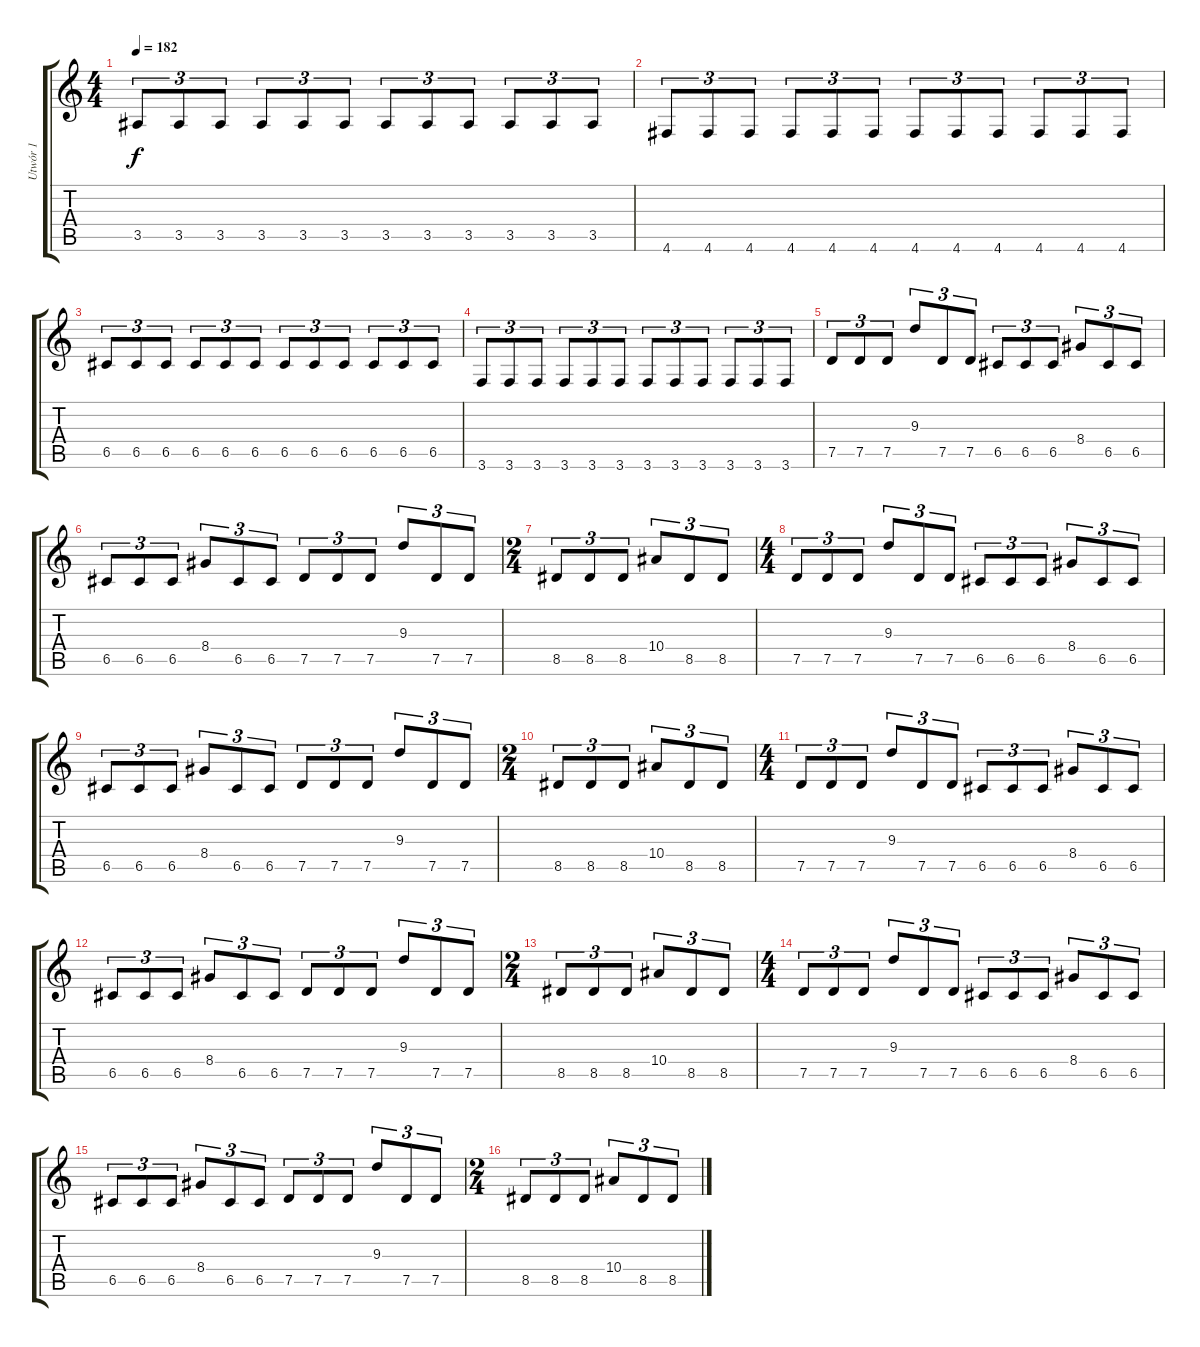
\track ("Utwór 1" "Utwór 1") {instrument distortionguitar}
\staff {score tabs}
\tuning (D4 A3 F3 C3 G2 D2) {hide}
\ts (4 4)
\tempo 182
\clef g2
\ks c
3.5.8{tu (3 2) dy f} 3.5.8{tu (3 2)} 3.5.8{tu (3 2)} 3.5.8{tu (3 2)} 3.5.8{tu (3 2)} 3.5.8{tu (3 2)} 3.5.8{tu (3 2)} 3.5.8{tu (3 2)} 3.5.8{tu (3 2)} 3.5.8{tu (3 2)} 3.5.8{tu (3 2)} 3.5.8{tu (3 2)} |
4.6.8{tu (3 2)} 4.6.8{tu (3 2)} 4.6.8{tu (3 2)} 4.6.8{tu (3 2)} 4.6.8{tu (3 2)} 4.6.8{tu (3 2)} 4.6.8{tu (3 2)} 4.6.8{tu (3 2)} 4.6.8{tu (3 2)} 4.6.8{tu (3 2)} 4.6.8{tu (3 2)} 4.6.8{tu (3 2)} |
6.5.8{tu (3 2)} 6.5.8{tu (3 2)} 6.5.8{tu (3 2)} 6.5.8{tu (3 2)} 6.5.8{tu (3 2)} 6.5.8{tu (3 2)} 6.5.8{tu (3 2)} 6.5.8{tu (3 2)} 6.5.8{tu (3 2)} 6.5.8{tu (3 2)} 6.5.8{tu (3 2)} 6.5.8{tu (3 2)} |
3.6.8{tu (3 2)} 3.6.8{tu (3 2)} 3.6.8{tu (3 2)} 3.6.8{tu (3 2)} 3.6.8{tu (3 2)} 3.6.8{tu (3 2)} 3.6.8{tu (3 2)} 3.6.8{tu (3 2)} 3.6.8{tu (3 2)} 3.6.8{tu (3 2)} 3.6.8{tu (3 2)} 3.6.8{tu (3 2)} |
7.5.8{tu (3 2)} 7.5.8{tu (3 2)} 7.5.8{tu (3 2)} 9.3.8{tu (3 2)} 7.5.8{tu (3 2)} 7.5.8{tu (3 2)} 6.5.8{tu (3 2)} 6.5.8{tu (3 2)} 6.5.8{tu (3 2)} 8.4.8{tu (3 2)} 6.5.8{tu (3 2)} 6.5.8{tu (3 2)} |
6.5.8{tu (3 2)} 6.5.8{tu (3 2)} 6.5.8{tu (3 2)} 8.4.8{tu (3 2)} 6.5.8{tu (3 2)} 6.5.8{tu (3 2)} 7.5.8{tu (3 2)} 7.5.8{tu (3 2)} 7.5.8{tu (3 2)} 9.3.8{tu (3 2)} 7.5.8{tu (3 2)} 7.5.8{tu (3 2)} |
\ts (2 4)
8.5.8{tu (3 2)} 8.5.8{tu (3 2)} 8.5.8{tu (3 2)} 10.4.8{tu (3 2)} 8.5.8{tu (3 2)} 8.5.8{tu (3 2)} |
\ts (4 4)
7.5.8{tu (3 2)} 7.5.8{tu (3 2)} 7.5.8{tu (3 2)} 9.3.8{tu (3 2)} 7.5.8{tu (3 2)} 7.5.8{tu (3 2)} 6.5.8{tu (3 2)} 6.5.8{tu (3 2)} 6.5.8{tu (3 2)} 8.4.8{tu (3 2)} 6.5.8{tu (3 2)} 6.5.8{tu (3 2)} |
6.5.8{tu (3 2)} 6.5.8{tu (3 2)} 6.5.8{tu (3 2)} 8.4.8{tu (3 2)} 6.5.8{tu (3 2)} 6.5.8{tu (3 2)} 7.5.8{tu (3 2)} 7.5.8{tu (3 2)} 7.5.8{tu (3 2)} 9.3.8{tu (3 2)} 7.5.8{tu (3 2)} 7.5.8{tu (3 2)} |
\ts (2 4)
8.5.8{tu (3 2)} 8.5.8{tu (3 2)} 8.5.8{tu (3 2)} 10.4.8{tu (3 2)} 8.5.8{tu (3 2)} 8.5.8{tu (3 2)} |
\ts (4 4)
7.5.8{tu (3 2)} 7.5.8{tu (3 2)} 7.5.8{tu (3 2)} 9.3.8{tu (3 2)} 7.5.8{tu (3 2)} 7.5.8{tu (3 2)} 6.5.8{tu (3 2)} 6.5.8{tu (3 2)} 6.5.8{tu (3 2)} 8.4.8{tu (3 2)} 6.5.8{tu (3 2)} 6.5.8{tu (3 2)} |
6.5.8{tu (3 2)} 6.5.8{tu (3 2)} 6.5.8{tu (3 2)} 8.4.8{tu (3 2)} 6.5.8{tu (3 2)} 6.5.8{tu (3 2)} 7.5.8{tu (3 2)} 7.5.8{tu (3 2)} 7.5.8{tu (3 2)} 9.3.8{tu (3 2)} 7.5.8{tu (3 2)} 7.5.8{tu (3 2)} |
\ts (2 4)
8.5.8{tu (3 2)} 8.5.8{tu (3 2)} 8.5.8{tu (3 2)} 10.4.8{tu (3 2)} 8.5.8{tu (3 2)} 8.5.8{tu (3 2)} |
\ts (4 4)
7.5.8{tu (3 2)} 7.5.8{tu (3 2)} 7.5.8{tu (3 2)} 9.3.8{tu (3 2)} 7.5.8{tu (3 2)} 7.5.8{tu (3 2)} 6.5.8{tu (3 2)} 6.5.8{tu (3 2)} 6.5.8{tu (3 2)} 8.4.8{tu (3 2)} 6.5.8{tu (3 2)} 6.5.8{tu (3 2)} |
6.5.8{tu (3 2)} 6.5.8{tu (3 2)} 6.5.8{tu (3 2)} 8.4.8{tu (3 2)} 6.5.8{tu (3 2)} 6.5.8{tu (3 2)} 7.5.8{tu (3 2)} 7.5.8{tu (3 2)} 7.5.8{tu (3 2)} 9.3.8{tu (3 2)} 7.5.8{tu (3 2)} 7.5.8{tu (3 2)} |
\ts (2 4)
8.5.8{tu (3 2)} 8.5.8{tu (3 2)} 8.5.8{tu (3 2)} 10.4.8{tu (3 2)} 8.5.8{tu (3 2)} 8.5.8{tu (3 2)}
